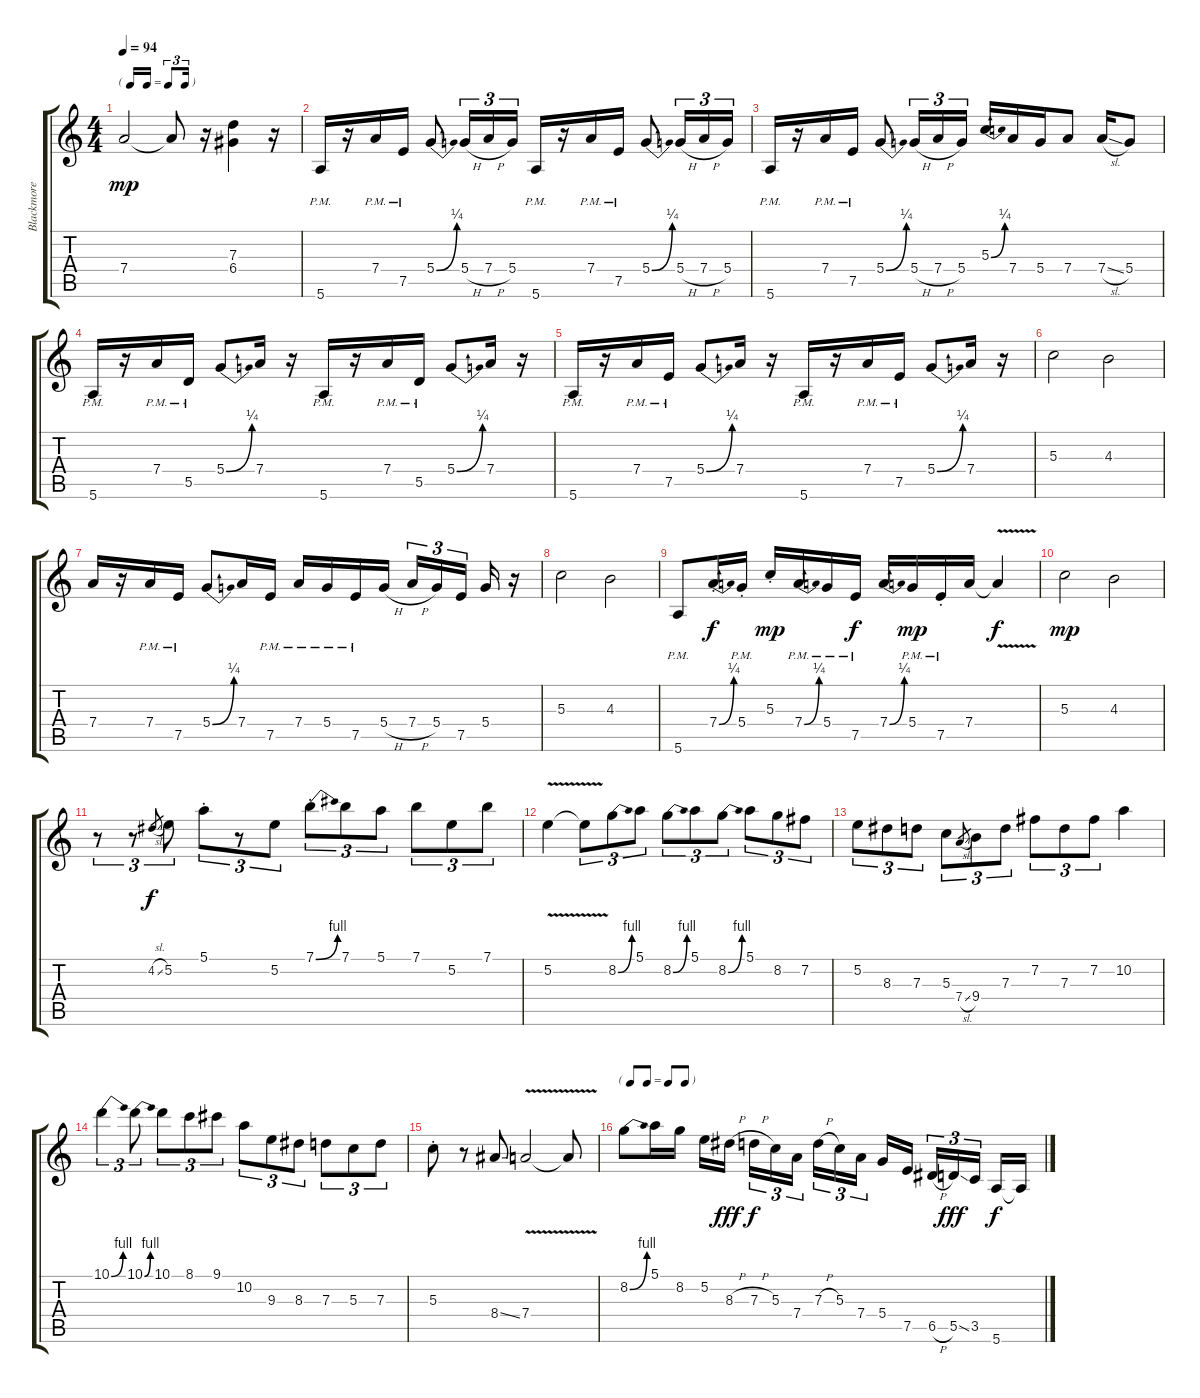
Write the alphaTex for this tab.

\track ("Blackmore Rythm" "Blackmore ") {instrument overdrivenguitar}
\staff {score tabs}
\tuning (E4 B3 G3 D3 A2 E2) {hide}
\ts (4 4)
\tf triplet16th
\tempo 94
\clef g2
\ks c
7.4.2{dy mp} 7.4{t}.8 r.16 (7.3 6.4).4 r.16 |
5.6{pm}.16 r.16 7.4{pm}.16 7.5{pm}.16 5.4{be (bend 0 0 60 1)}.8 5.4{h}.16{tu (3 2)} 7.4{h}.16{tu (3 2)} 5.4.16{tu (3 2)} 5.6{pm}.16 r.16 7.4{pm}.16 7.5{pm}.16 5.4{be (bend 0 0 60 1)}.8 5.4{h}.16{tu (3 2)} 7.4{h}.16{tu (3 2)} 5.4.16{tu (3 2)} |
5.6{pm}.16 r.16 7.4{pm}.16 7.5{pm}.16 5.4{be (bend 0 0 60 1)}.8 5.4{h}.16{tu (3 2)} 7.4{h}.16{tu (3 2)} 5.4.16{tu (3 2)} 5.3{be (bend 0 0 60 1)}.16 7.4.16 5.4.16 7.4.8 7.4{sl}.16 5.4.8 |
5.6{pm}.16 r.16 7.4{pm}.16 5.5{pm}.16 5.4{be (bend 0 0 60 1)}.8 7.4.16 r.16 5.6{pm}.16 r.16 7.4{pm}.16 5.5{pm}.16 5.4{be (bend 0 0 60 1)}.8 7.4.16 r.16 |
5.6{pm}.16 r.16 7.4{pm}.16 7.5{pm}.16 5.4{be (bend 0 0 60 1)}.8 7.4.16 r.16 5.6{pm}.16 r.16 7.4{pm}.16 7.5{pm}.16 5.4{be (bend 0 0 60 1)}.8 7.4.16 r.16 |
5.3.2 4.3.2 |
7.4.16 r.16 7.4{pm}.16 7.5{pm}.16 5.4{be (bend 0 0 60 1)}.8 7.4.16 7.5{pm}.16 7.4{pm}.16 5.4{pm}.16 7.5{pm}.16 5.4{h}.16 7.4{h}.16{tu (3 2)} 5.4.16{tu (3 2)} 7.5.16{tu (3 2) beam splitsecondary} 5.4.16 r.16 |
5.3.2 4.3.2 |
5.6{pm}.8 7.4{be (bend 0 0 60 1) st}.16{dy f} 5.4{pm st}.16 5.3{st}.16{dy mp} 7.4{be (bend 0 0 60 1) pm}.16 5.4{pm}.16 7.5{pm}.16{dy f} 7.4{be (bend 0 0 60 1)}.16 5.4{pm}.16{dy mp} 7.5{pm st}.16 7.4.16 7.4{v t}.4{dy f} |
5.3.2{dy mp} 4.3.2 |
r.8{tu (3 2)} r.8{tu (3 2)} 4.2{sl}.8{gr dy f} 5.2.8{tu (3 2) volume 11 instrument electricguitarjazz} 5.1{st}.8{tu (3 2)} r.8{tu (3 2)} 5.2.8{tu (3 2)} 7.1{be (bend 0 0 60 4) st}.8{tu (3 2)} 7.1.8{tu (3 2)} 5.1.8{tu (3 2)} 7.1.8{tu (3 2)} 5.2.8{tu (3 2)} 7.1.8{tu (3 2)} |
5.2{v}.4 5.2{t}.8{tu (3 2)} 8.2{be (bend 0 0 60 4)}.8{tu (3 2)} 5.1.8{tu (3 2)} 8.2{be (bend 0 0 60 4)}.8{tu (3 2)} 5.1.8{tu (3 2)} 8.2{be (bend 0 0 60 4)}.8{tu (3 2)} 5.1.8{tu (3 2)} 8.2.8{tu (3 2)} 7.2.8{tu (3 2)} |
5.2.8{tu (3 2)} 8.3.8{tu (3 2)} 7.3.8{tu (3 2)} 5.3.8{tu (3 2)} 7.4{sl}.8{gr} 9.4.8{tu (3 2)} 7.3.8{tu (3 2)} 7.2.8{tu (3 2)} 7.3.8{tu (3 2)} 7.2.8{tu (3 2)} 10.2.4 |
10.1{be (bend 0 0 60 4)}.4{tu (3 2)} 10.1{be (bend 0 0 60 4)}.8{tu (3 2)} 10.1.8{tu (3 2)} 8.1.8{tu (3 2)} 9.1.8{tu (3 2)} 10.2.8{tu (3 2)} 9.3.8{tu (3 2)} 8.3.8{tu (3 2)} 7.3.8{tu (3 2)} 5.3.8{tu (3 2)} 7.3.8{tu (3 2)} |
5.3{st}.8 r.8 8.4{ss}.8 7.4{v}.2 7.4{t}.8 |
\tf none
8.2{be (bend 0 0 60 4)}.8 5.1.16 8.2.16 5.2.16 8.3{h}.16{dy fff beam splitsecondary} 7.3{h}.16{tu (3 2) dy f} 5.3.16{tu (3 2)} 7.4.16{tu (3 2)} 7.3{h}.16{tu (3 2)} 5.3.16{tu (3 2)} 7.4.16{tu (3 2) beam splitsecondary} 5.4.16 7.5.16 6.5{h}.16{tu (3 2)} 5.5{ss}.16{tu (3 2) dy fff} 3.5.16{tu (3 2) beam splitsecondary} 5.6.16{dy f} 5.6{t}.16
